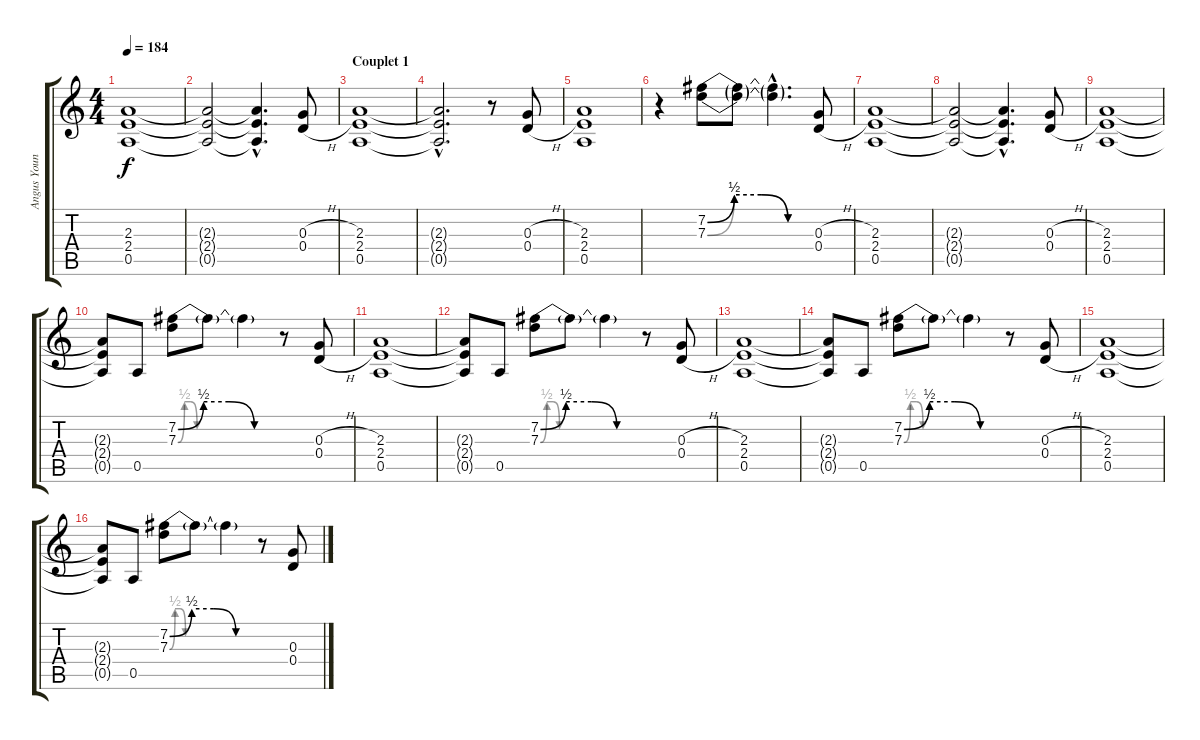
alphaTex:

\track ("Angus Young" "Angus Youn") {instrument distortionguitar}
\staff {score tabs}
\tuning (E4 B3 G3 D3 A2 E2) {hide}
\ts (4 4)
\tempo 184
\clef g2
\ks c
(2.3{t} 2.4{t} 0.5{t}).1{dy f} |
(2.3{t} 2.4{t} 0.5{t}).2 (2.3{hac t} 2.4{hac t} 0.5{hac t}).4{d} (0.3{h} 0.4{h}).8 |
\section ("" "Couplet 1")
(2.3 2.4 0.5).1 |
(2.3{hac t} 2.4{hac t} 0.5{hac t}).2{d} r.8 (0.3{h} 0.4{h}).8 |
(2.3 2.4 0.5).1 |
r.4 (7.2{be (custom 0 0 15 2 30 2 45 0 60 0)} 7.3{be (custom 0 0 15 2 30 2 45 0 60 0)}).8 (7.2{t} 7.3{t}).8 (7.2{hac t} 7.3{hac t}).4{d} (0.3{h} 0.4{h}).8 |
(2.3 2.4 0.5).1 |
(2.3{t} 2.4{t} 0.5{t}).2 (2.3{hac t} 2.4{hac t} 0.5{hac t}).4{d} (0.3{h} 0.4{h}).8 |
(2.3 2.4 0.5).1 |
(2.3{t} 2.4{t} 0.5{t}).8 0.5.8 (7.2{be (custom 0 0 15 2 30 2 45 0 60 0)} 7.3{be (custom 0 0 15 2 30 2 45 0 60 0)}).8 7.2{t}.8 7.2{t}.4 r.8 (0.3{h} 0.4{h}).8 |
(2.3 2.4 0.5).1 |
(2.3{t} 2.4{t} 0.5{t}).8 0.5.8 (7.2{be (custom 0 0 15 2 30 2 45 0 60 0)} 7.3{be (custom 0 0 15 2 30 2 45 0 60 0)}).8 7.2{t}.8 7.2{t}.4 r.8 (0.3{h} 0.4{h}).8 |
(2.3 2.4 0.5).1 |
(2.3{t} 2.4{t} 0.5{t}).8 0.5.8 (7.2{be (custom 0 0 15 2 30 2 45 0 60 0)} 7.3{be (custom 0 0 15 2 30 2 45 0 60 0)}).8 7.2{t}.8 7.2{t}.4 r.8 (0.3{h} 0.4{h}).8 |
(2.3 2.4 0.5).1 |
(2.3{t} 2.4{t} 0.5{t}).8 0.5.8 (7.2{be (custom 0 0 15 2 30 2 45 0 60 0)} 7.3{be (custom 0 0 15 2 30 2 45 0 60 0)}).8 7.2{t}.8 7.2{t}.4 r.8 (0.3{h} 0.4{h}).8
